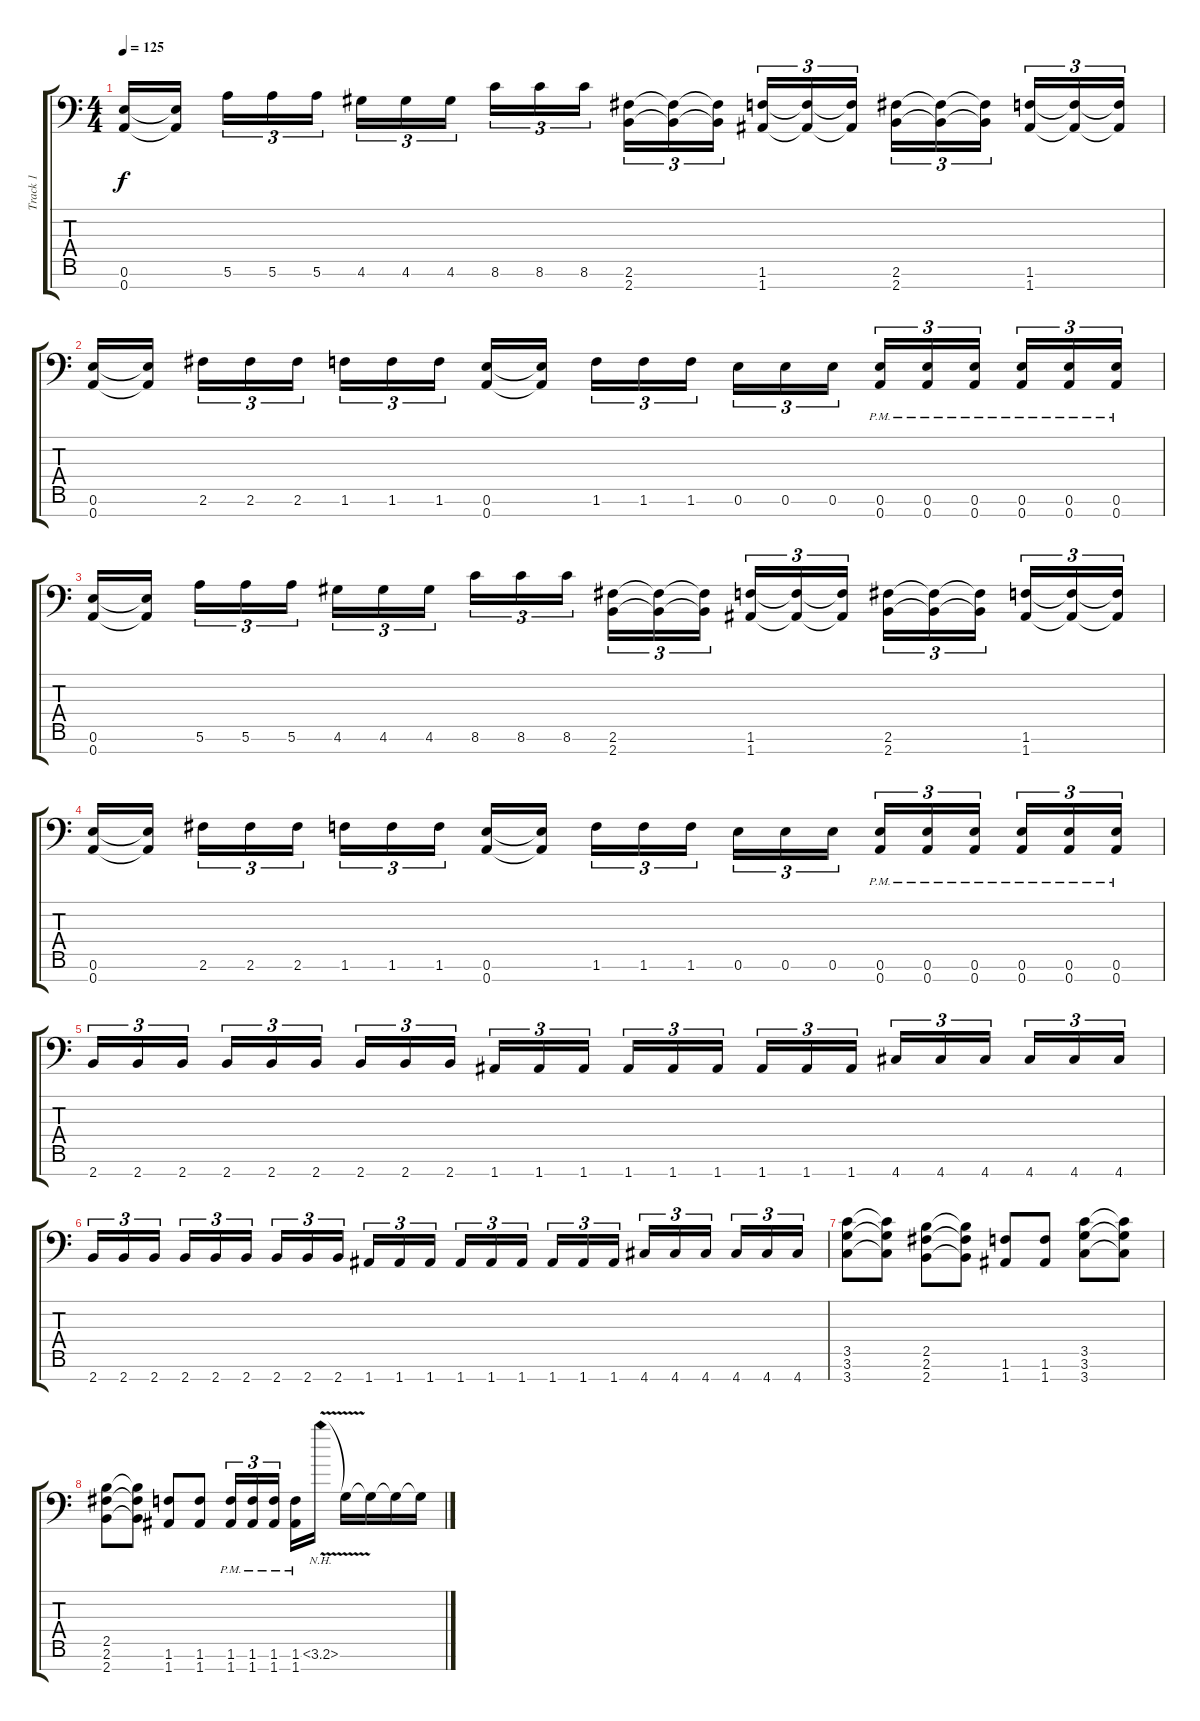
\track ("Track 1" "Track 1") {instrument distortionguitar}
\staff {score tabs}
\tuning (E4 B3 G3 D3 A2 E2 A1) {hide}
\ts (4 4)
\tempo 125
\clef f4
\ks c
(0.6 0.7).16{dy f} (0.6{t} 0.7{t}).16 5.6.16{tu (3 2)} 5.6.16{tu (3 2)} 5.6.16{tu (3 2)} 4.6.16{tu (3 2)} 4.6.16{tu (3 2)} 4.6.16{tu (3 2)} 8.6.16{tu (3 2)} 8.6.16{tu (3 2)} 8.6.16{tu (3 2)} (2.6 2.7).16{tu (3 2)} (2.6{t} 2.7{t}).16{tu (3 2)} (2.6{t} 2.7{t}).16{tu (3 2)} (1.6 1.7).16{tu (3 2)} (1.6{t} 1.7{t}).16{tu (3 2)} (1.6{t} 1.7{t}).16{tu (3 2)} (2.6 2.7).16{tu (3 2)} (2.6{t} 2.7{t}).16{tu (3 2)} (2.6{t} 2.7{t}).16{tu (3 2)} (1.6 1.7).16{tu (3 2)} (1.6{t} 1.7{t}).16{tu (3 2)} (1.6{t} 1.7{t}).16{tu (3 2)} |
(0.6 0.7).16 (0.6{t} 0.7{t}).16 2.6.16{tu (3 2)} 2.6.16{tu (3 2)} 2.6.16{tu (3 2)} 1.6.16{tu (3 2)} 1.6.16{tu (3 2)} 1.6.16{tu (3 2)} (0.6 0.7).16 (0.6{t} 0.7{t}).16 1.6.16{tu (3 2)} 1.6.16{tu (3 2)} 1.6.16{tu (3 2)} 0.6.16{tu (3 2)} 0.6.16{tu (3 2)} 0.6.16{tu (3 2)} (0.6{pm} 0.7{pm}).16{tu (3 2)} (0.6{pm} 0.7{pm}).16{tu (3 2)} (0.6{pm} 0.7{pm}).16{tu (3 2)} (0.6{pm} 0.7{pm}).16{tu (3 2)} (0.6{pm} 0.7{pm}).16{tu (3 2)} (0.6{pm} 0.7{pm}).16{tu (3 2)} |
(0.6 0.7).16 (0.6{t} 0.7{t}).16 5.6.16{tu (3 2)} 5.6.16{tu (3 2)} 5.6.16{tu (3 2)} 4.6.16{tu (3 2)} 4.6.16{tu (3 2)} 4.6.16{tu (3 2)} 8.6.16{tu (3 2)} 8.6.16{tu (3 2)} 8.6.16{tu (3 2)} (2.6 2.7).16{tu (3 2)} (2.6{t} 2.7{t}).16{tu (3 2)} (2.6{t} 2.7{t}).16{tu (3 2)} (1.6 1.7).16{tu (3 2)} (1.6{t} 1.7{t}).16{tu (3 2)} (1.6{t} 1.7{t}).16{tu (3 2)} (2.6 2.7).16{tu (3 2)} (2.6{t} 2.7{t}).16{tu (3 2)} (2.6{t} 2.7{t}).16{tu (3 2)} (1.6 1.7).16{tu (3 2)} (1.6{t} 1.7{t}).16{tu (3 2)} (1.6{t} 1.7{t}).16{tu (3 2)} |
(0.6 0.7).16 (0.6{t} 0.7{t}).16 2.6.16{tu (3 2)} 2.6.16{tu (3 2)} 2.6.16{tu (3 2)} 1.6.16{tu (3 2)} 1.6.16{tu (3 2)} 1.6.16{tu (3 2)} (0.6 0.7).16 (0.6{t} 0.7{t}).16 1.6.16{tu (3 2)} 1.6.16{tu (3 2)} 1.6.16{tu (3 2)} 0.6.16{tu (3 2)} 0.6.16{tu (3 2)} 0.6.16{tu (3 2)} (0.6{pm} 0.7{pm}).16{tu (3 2)} (0.6{pm} 0.7{pm}).16{tu (3 2)} (0.6{pm} 0.7{pm}).16{tu (3 2)} (0.6{pm} 0.7{pm}).16{tu (3 2)} (0.6{pm} 0.7{pm}).16{tu (3 2)} (0.6{pm} 0.7{pm}).16{tu (3 2)} |
2.7.16{tu (3 2)} 2.7.16{tu (3 2)} 2.7.16{tu (3 2)} 2.7.16{tu (3 2)} 2.7.16{tu (3 2)} 2.7.16{tu (3 2)} 2.7.16{tu (3 2)} 2.7.16{tu (3 2)} 2.7.16{tu (3 2)} 1.7.16{tu (3 2)} 1.7.16{tu (3 2)} 1.7.16{tu (3 2)} 1.7.16{tu (3 2)} 1.7.16{tu (3 2)} 1.7.16{tu (3 2)} 1.7.16{tu (3 2)} 1.7.16{tu (3 2)} 1.7.16{tu (3 2)} 4.7.16{tu (3 2)} 4.7.16{tu (3 2)} 4.7.16{tu (3 2)} 4.7.16{tu (3 2)} 4.7.16{tu (3 2)} 4.7.16{tu (3 2)} |
2.7.16{tu (3 2)} 2.7.16{tu (3 2)} 2.7.16{tu (3 2)} 2.7.16{tu (3 2)} 2.7.16{tu (3 2)} 2.7.16{tu (3 2)} 2.7.16{tu (3 2)} 2.7.16{tu (3 2)} 2.7.16{tu (3 2)} 1.7.16{tu (3 2)} 1.7.16{tu (3 2)} 1.7.16{tu (3 2)} 1.7.16{tu (3 2)} 1.7.16{tu (3 2)} 1.7.16{tu (3 2)} 1.7.16{tu (3 2)} 1.7.16{tu (3 2)} 1.7.16{tu (3 2)} 4.7.16{tu (3 2)} 4.7.16{tu (3 2)} 4.7.16{tu (3 2)} 4.7.16{tu (3 2)} 4.7.16{tu (3 2)} 4.7.16{tu (3 2)} |
(3.5 3.6 3.7).8 (3.5{t} 3.6{t} 3.7{t}).8 (2.5 2.6 2.7).8 (2.5{t} 2.6{t} 2.7{t}).8 (1.6 1.7).8 (1.6 1.7).8 (3.5 3.6 3.7).8 (3.5{t} 3.6{t} 3.7{t}).8 |
(2.5 2.6 2.7).8 (2.5{t} 2.6{t} 2.7{t}).8 (1.6 1.7).8 (1.6 1.7).8 (1.6{pm} 1.7{pm}).16{tu (3 2)} (1.6{pm} 1.7{pm}).16{tu (3 2)} (1.6{pm} 1.7{pm}).16{tu (3 2)} (1.6{pm} 1.7{pm}).16 3.6{nh v}.16 3.6{t}.16 3.6{t}.16 3.6{t}.16 3.6{t}.16
